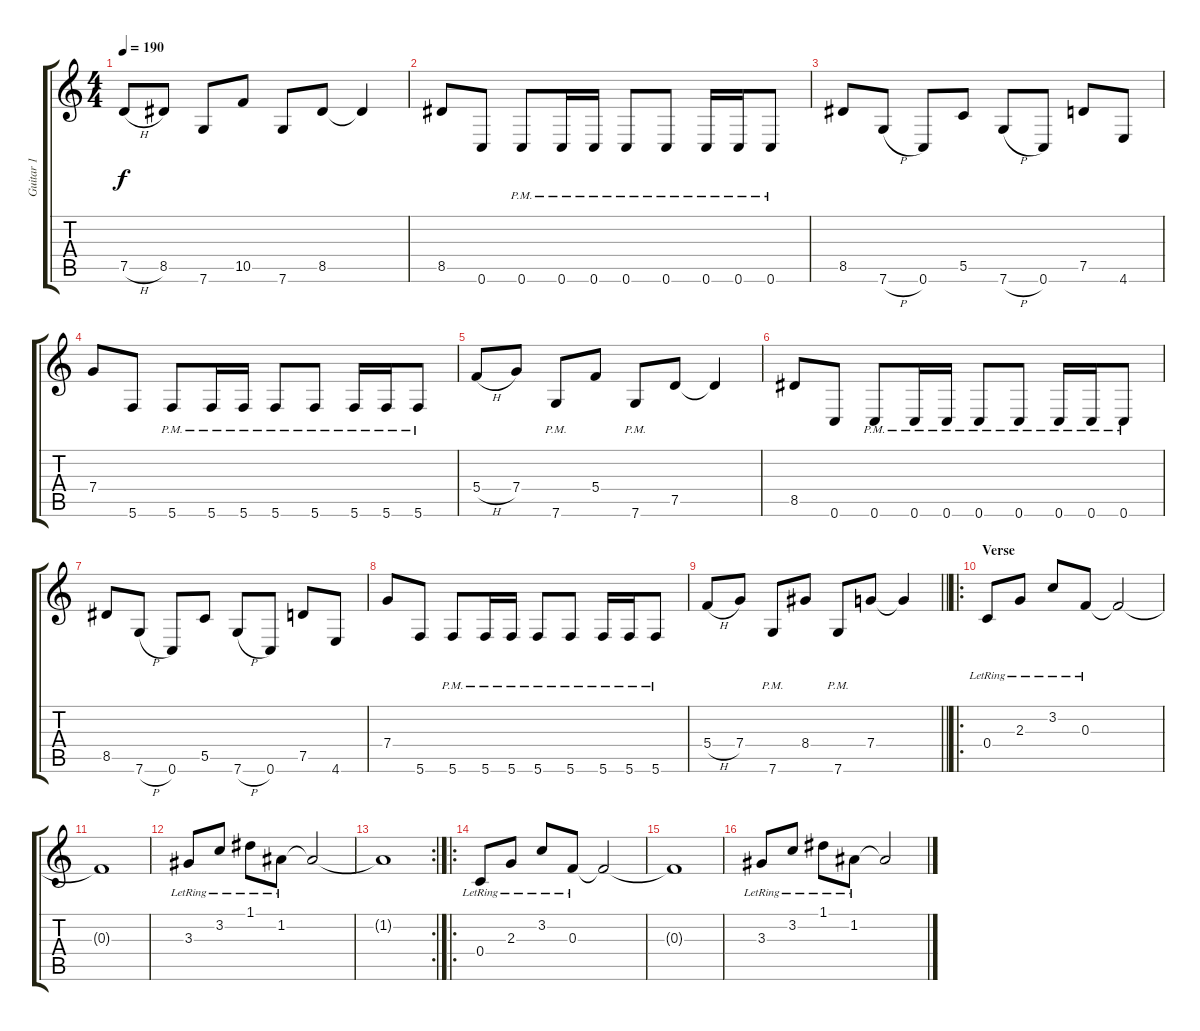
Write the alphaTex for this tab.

\track ("Guitar 1" "Guitar 1") {instrument distortionguitar}
\staff {score tabs}
\tuning (D4 A3 F3 C3 G2 C2) {hide}
\ts (4 4)
\tempo 190
\clef g2
\ks c
7.5{h}.8{dy f} 8.5.8 7.6.8 10.5.8 7.6.8 8.5.8 8.5{t}.4 |
8.5.8 0.6.8 0.6{pm}.8 0.6{pm}.16 0.6{pm}.16 0.6{pm}.8 0.6{pm}.8 0.6{pm}.16 0.6{pm}.16 0.6{pm}.8 |
8.5.8 7.6{h}.8 0.6.8 5.5.8 7.6{h}.8 0.6.8 7.5.8 4.6.8 |
7.4.8 5.6.8 5.6{pm}.8 5.6{pm}.16 5.6{pm}.16 5.6{pm}.8 5.6{pm}.8 5.6{pm}.16 5.6{pm}.16 5.6{pm}.8 |
5.4{h}.8 7.4.8 7.6{pm}.8 5.4.8 7.6{pm}.8 7.5.8 7.5{t}.4 |
8.5.8 0.6.8 0.6{pm}.8 0.6{pm}.16 0.6{pm}.16 0.6{pm}.8 0.6{pm}.8 0.6{pm}.16 0.6{pm}.16 0.6{pm}.8 |
8.5.8 7.6{h}.8 0.6.8 5.5.8 7.6{h}.8 0.6.8 7.5.8 4.6.8 |
7.4.8 5.6.8 5.6{pm}.8 5.6{pm}.16 5.6{pm}.16 5.6{pm}.8 5.6{pm}.8 5.6{pm}.16 5.6{pm}.16 5.6{pm}.8 |
\barLineRight lightlight
5.4{h}.8 7.4.8 7.6{pm}.8 8.4.8 7.6{pm}.8 7.4.8 7.4{t}.4 |
\ro
\section ("" "Verse")
0.4{lr}.8{instrument electricguitarclean} 2.3{lr}.8 3.2{lr}.8 0.3{lr}.8 0.3{t}.2 |
0.3{t}.1 |
3.3{lr}.8 3.2{lr}.8 1.1{lr}.8 1.2{lr}.8 1.2{t}.2 |
\rc 2
1.2{t}.1 |
\ro
0.4{lr}.8{instrument electricguitarclean} 2.3{lr}.8 3.2{lr}.8 0.3{lr}.8 0.3{t}.2 |
0.3{t}.1 |
3.3{lr}.8 3.2{lr}.8 1.1{lr}.8 1.2{lr}.8 1.2{t}.2
